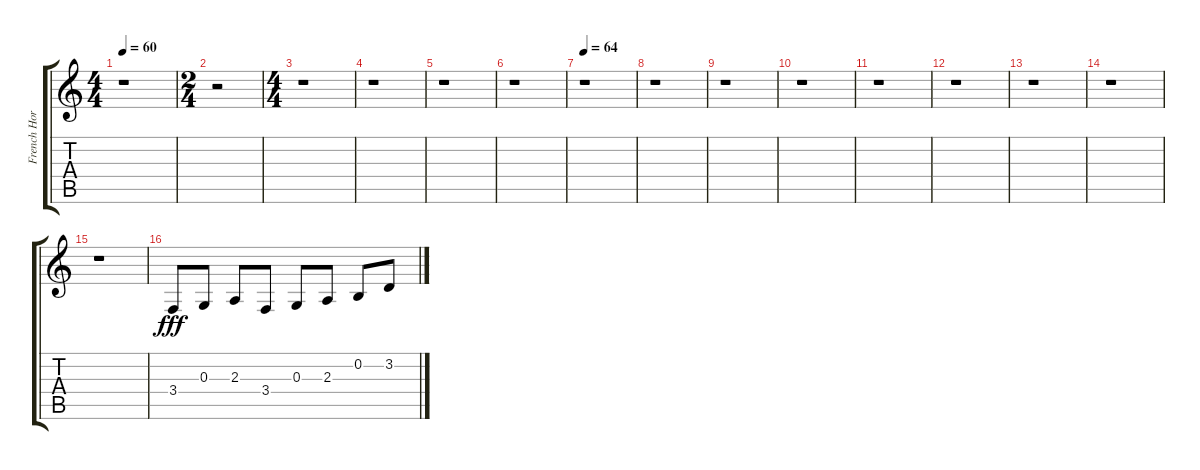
\track ("French Horns        " "French Hor") {instrument frenchhorn}
\staff {score tabs}
\tuning (E4 B3 G3 D3 A2 E2) {hide}
\ts (4 4)
\tempo 60
\clef g2
\ks c
r.1{dy ppp} |
\ts (2 4)
r.2 |
\ts (4 4)
r.1 |
r.1 |
r.1 |
r.1 |
\tempo 64
r.1 |
r.1 |
r.1 |
r.1 |
r.1 |
r.1 |
r.1 |
r.1 |
r.1 |
3.4.8{dy fff} 0.3.8 2.3.8 3.4.8 0.3.8 2.3.8 0.2.8 3.2.8
